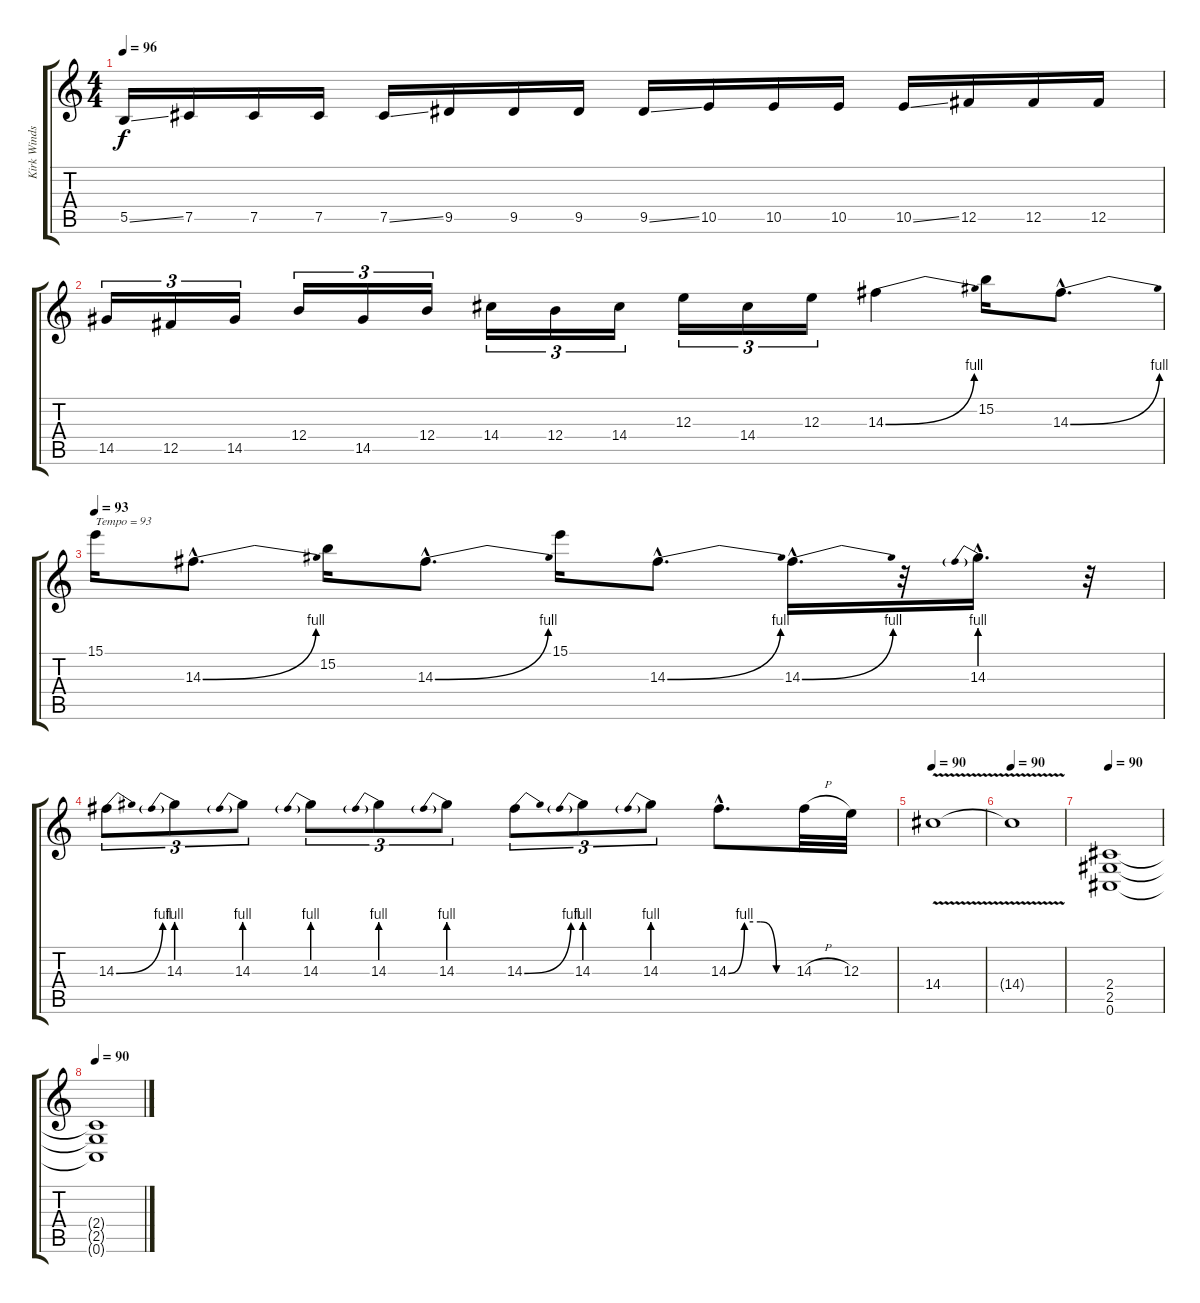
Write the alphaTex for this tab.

\track ("Kirk Windstein" "Kirk Winds") {instrument overdrivenguitar}
\staff {score tabs}
\tuning (Db4 Ab3 E3 B2 Gb2 Db2) {hide}
\ts (4 4)
\tempo 96
\clef g2
\ks c
5.5{ss}.16{dy f} 7.5.16 7.5.16 7.5.16 7.5{ss}.16 9.5.16 9.5.16 9.5.16 9.5{ss}.16 10.5.16 10.5.16 10.5.16 10.5{ss}.16 12.5.16 12.5.16 12.5.16 |
14.5.16{tu (3 2)} 12.5.16{tu (3 2)} 14.5.16{tu (3 2)} 12.4.16{tu (3 2)} 14.5.16{tu (3 2)} 12.4.16{tu (3 2)} 14.4.16{tu (3 2)} 12.4.16{tu (3 2)} 14.4.16{tu (3 2)} 12.3.16{tu (3 2)} 14.4.16{tu (3 2)} 12.3.16{tu (3 2)} 14.3{be (bend 0 0 60 4)}.4 15.2.16 14.3{be (bend 0 0 60 4) hac}.8{d} |
\tempo 93
15.1.16{txt "Tempo = 93"} 14.3{be (bend 0 0 60 4) hac}.8{d} 15.2.16 14.3{be (bend 0 0 60 4) hac}.8{d} 15.1.16 14.3{be (bend 0 0 60 4) hac}.8{d} 14.3{be (bend 0 0 60 4) hac}.16{d} r.32 14.3{be (prebend 0 4 60 4) hac}.16{d} r.32 |
14.3{be (bend 0 0 60 4)}.8{tu (3 2)} 14.3{be (prebend 0 4 60 4)}.8{tu (3 2)} 14.3{be (prebend 0 4 60 4)}.8{tu (3 2)} 14.3{be (prebend 0 4 60 4)}.8{tu (3 2)} 14.3{be (prebend 0 4 60 4)}.8{tu (3 2)} 14.3{be (prebend 0 4 60 4)}.8{tu (3 2)} 14.3{be (bend 0 0 60 4)}.8{tu (3 2)} 14.3{be (prebend 0 4 60 4)}.8{tu (3 2)} 14.3{be (prebend 0 4 60 4)}.8{tu (3 2)} 14.3{be (custom 0 0 15 4 30 4 45 0 60 0) hac}.8{d} 14.3{h}.32 12.3.32 |
\tempo 90
14.4{v}.1 |
\tempo 90
14.4{t}.1 |
\tempo 90
(2.4 2.5 0.6).1 |
\tempo 90
(2.4{t} 2.5{t} 0.6{t}).1
